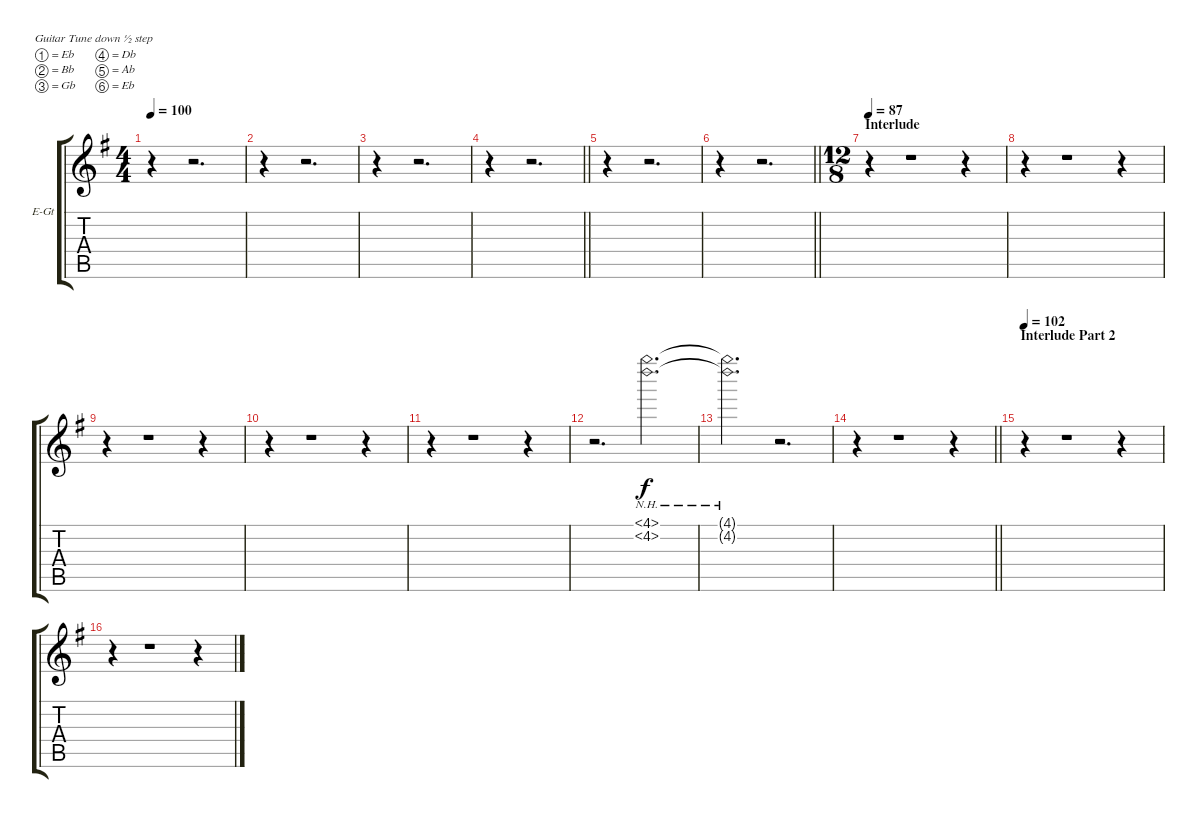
\bracketExtendMode groupsimilarinstruments
\firstSystemTrackNameOrientation horizontal
\otherSystemsTrackNameOrientation horizontal
\track ("Гитара 5" "E-Gt") {mute instrument distortionguitar}
\staff {score tabs}
\tuning (Eb4 Bb3 Gb3 Db3 Ab2 Eb2)
\ts (4 4)
\tempo 100
\clef g2
\ks eminor
r.4{dy f} r.2{d} |
r.4 r.2{d} |
r.4 r.2{d} |
\barLineRight lightlight
r.4 r.2{d} |
r.4 r.2{d} |
\barLineRight lightlight
r.4 r.2{d} |
\ts (12 8)
\beaming (8 3 3 3 3)
\section ("" "Interlude")
\tempo 87
r.4 r.1 r.4 |
r.4 r.1 r.4 |
r.4 r.1 r.4 |
r.4 r.1 r.4 |
r.4 r.1 r.4 |
r.2{d} (4.1{nh} 4.2{nh}).2{d} |
(4.1{nh t} 4.2{nh t}).2{d} r.2{d} |
\barLineRight lightlight
r.4 r.1 r.4 |
\section ("" "Interlude Part 2")
\tempo 102
r.4 r.1 r.4 |
r.4 r.1 r.4
